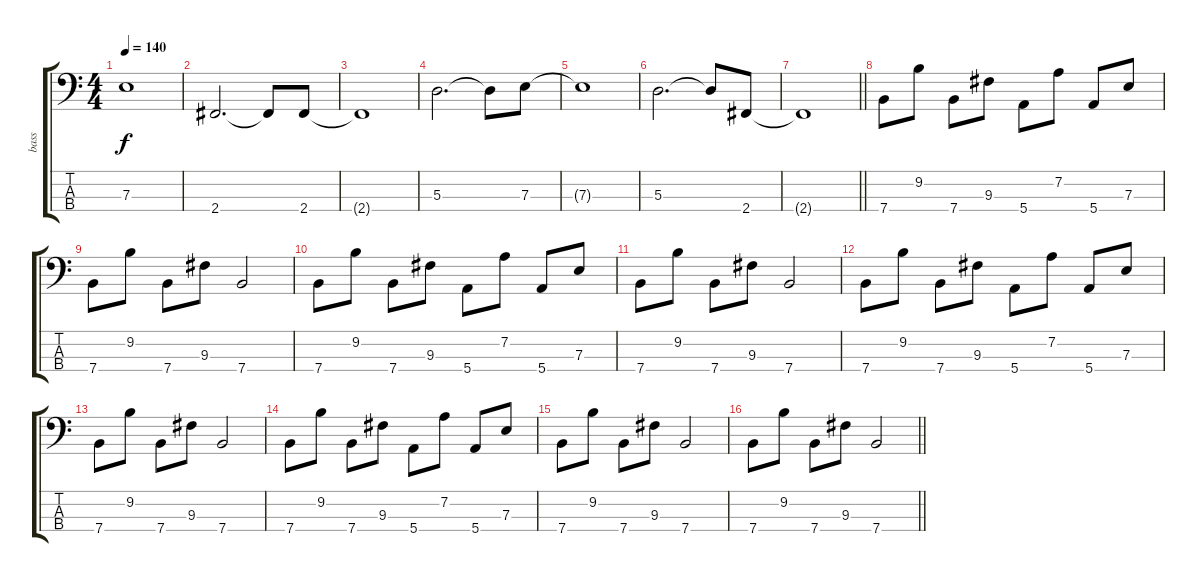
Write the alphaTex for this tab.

\track ("bass" "bass") {instrument slapbass1}
\staff {score tabs}
\tuning (G2 D2 A1 E1) {hide}
\ts (4 4)
\tempo 140
\clef f4
\ks c
7.3{t}.1{dy f} |
2.4.2{d} 2.4{t}.8 2.4.8 |
2.4{t}.1 |
5.3.2{d} 5.3{t}.8 7.3.8 |
7.3{t}.1 |
5.3.2{d} 5.3{t}.8 2.4.8 |
\barLineRight lightlight
2.4{t}.1 |
7.4.8 9.2.8 7.4.8 9.3.8 5.4.8 7.2.8 5.4.8 7.3.8 |
7.4.8 9.2.8 7.4.8 9.3.8 7.4.2 |
7.4.8 9.2.8 7.4.8 9.3.8 5.4.8 7.2.8 5.4.8 7.3.8 |
7.4.8 9.2.8 7.4.8 9.3.8 7.4.2 |
7.4.8 9.2.8 7.4.8 9.3.8 5.4.8 7.2.8 5.4.8 7.3.8 |
7.4.8 9.2.8 7.4.8 9.3.8 7.4.2 |
7.4.8 9.2.8 7.4.8 9.3.8 5.4.8 7.2.8 5.4.8 7.3.8 |
7.4.8 9.2.8 7.4.8 9.3.8 7.4.2 |
\barLineRight lightlight
7.4.8 9.2.8 7.4.8 9.3.8 7.4.2
